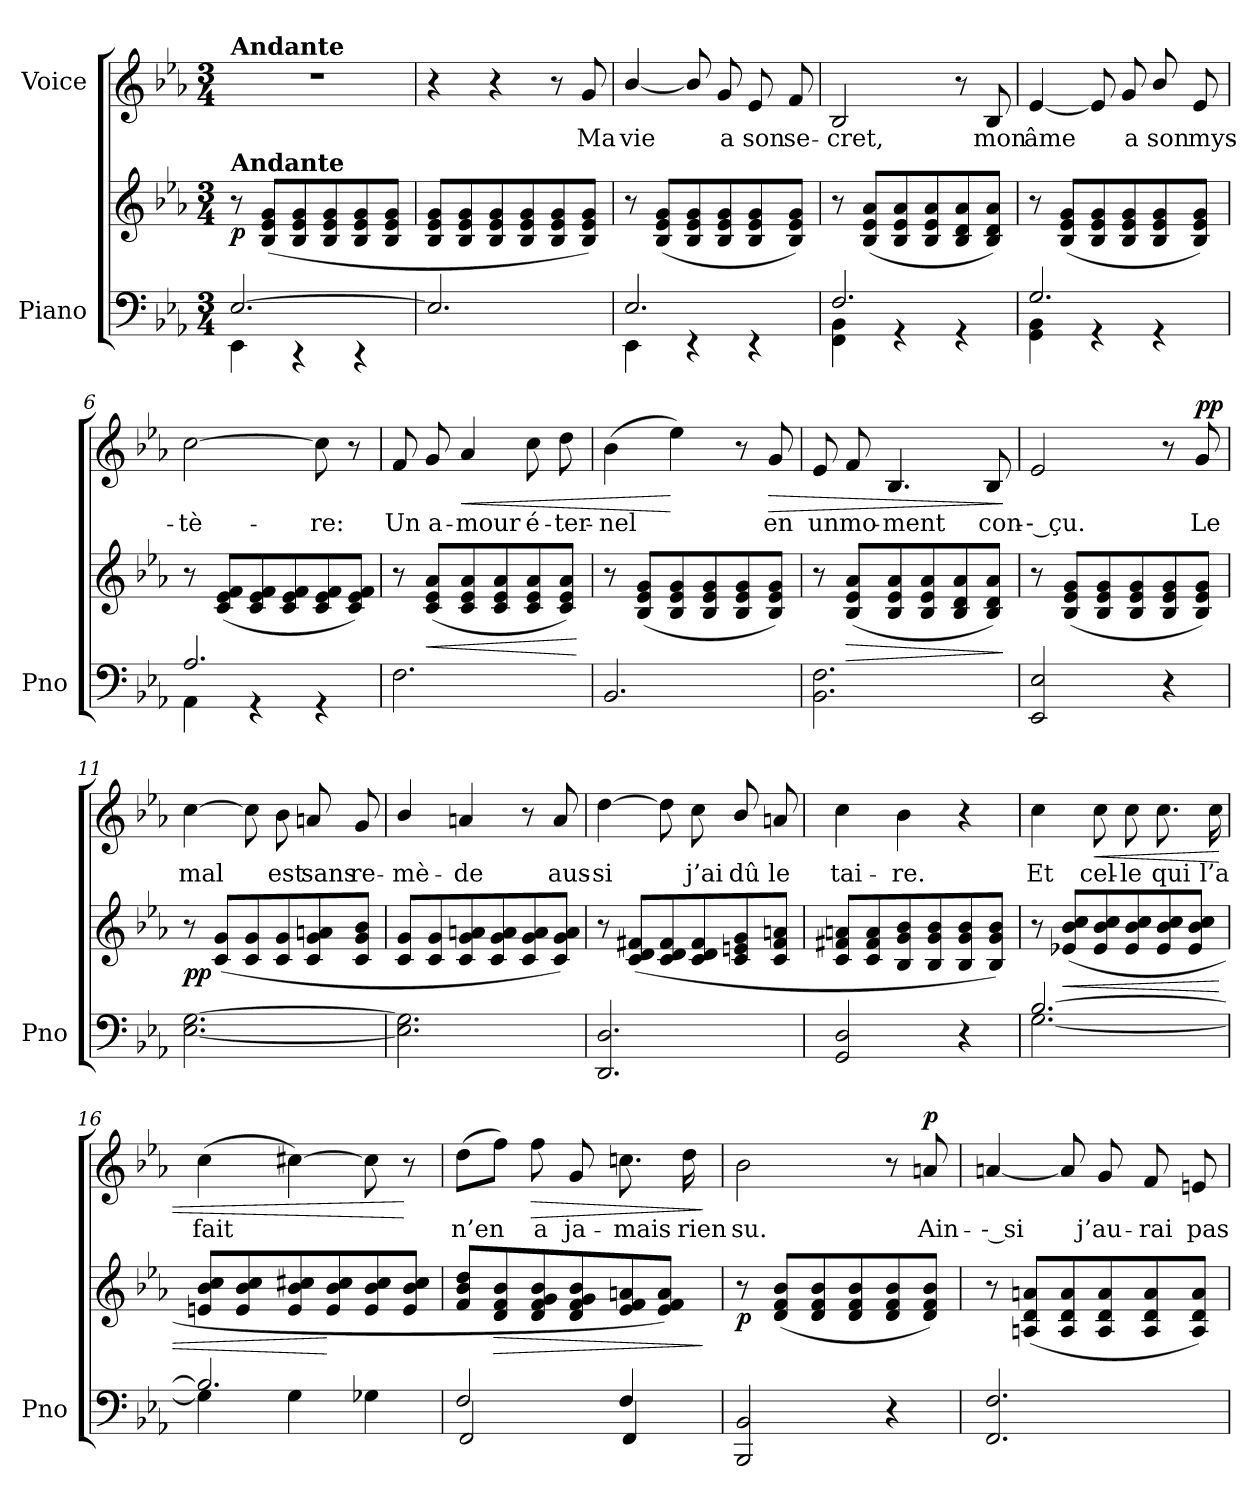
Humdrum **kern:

**kern	**kern	**dynam	**kern	**text	**dynam
*part2	*part2	*part2	*part1	*part1	*part1
*staff3	*staff2	*staff2/3	*staff1	*staff1	*staff1
*I"Piano	*	*	*I"Voice	*	*
*I'Pno	*	*	*	*	*
*clefF4	*clefG2	*	*clefG2	*	*
*k[b-e-a-]	*k[b-e-a-]	*	*k[b-e-a-]	*	*
*M3/4	*M3/4	*	*M3/4	*	*
*MM52	*MM52	*	*MM52	*	*
=1	=1	=1	=1	=1	=1
*^	*	*	*	*	*
!	!	!	!	!LO:TX:a:B:t=Andante	!	!
!	!	!LO:TX:a:B:t=Andante	!	!	!	!
!	!	!	!LO:DY:b	!	!	!
[2.E-/	4EE-\	8r	p	2.r	.	.
.	.	(<8B-/ 8e-/ 8g/L	.	.	.	.
.	4r	8B-/ 8e-/ 8g/	.	.	.	.
.	.	8B-/ 8e-/ 8g/	.	.	.	.
.	4r	8B-/ 8e-/ 8g/	.	.	.	.
.	.	8B-/ 8e-/ 8g/J	.	.	.	.
*v	*v	*	*	*	*	*
=2	=2	=2	=2	=2	=2
2.E-/]	8B-/ 8e-/ 8g/L	.	4r	.	.
.	8B-/ 8e-/ 8g/	.	.	.	.
.	8B-/ 8e-/ 8g/	.	4r	.	.
.	8B-/ 8e-/ 8g/	.	.	.	.
.	8B-/ 8e-/ 8g/	.	8r	.	.
!	!	!	!	!LO:LY:b	!LO:DY:a
!	!	!	!	!	!LO:DY:n=1:a
.	8B-/ 8e-/ 8g/J)	.	8g/	Ma	p other-dynamics
=3	=3	=3	=3	=3	=3
*^	*	*	*	*	*
!	!	!	!	!	!LO:LY:b	!
2.E-/	4EE-\	8r	.	[4b-/	vie	.
.	.	(<8B-/ 8e-/ 8g/L	.	.	.	.
.	4r	8B-/ 8e-/ 8g/	.	8b-/]	.	.
!	!	!	!	!	!LO:LY:b	!
.	.	8B-/ 8e-/ 8g/	.	8g/	a	.
!	!	!	!	!	!LO:LY:b	!
.	4r	8B-/ 8e-/ 8g/	.	8e-/	son	.
!	!	!	!	!	!LO:LY:b	!
.	.	8B-/ 8e-/ 8g/J)	.	8f/	se-	.
=4	=4	=4	=4	=4	=4	=4
!	!	!	!	!	!LO:LY:b	!
2.F/	4FF\ 4BB-\	8r	.	2B-/	-cret,	.
.	.	(<8B-/ 8e-/ 8a-/L	.	.	.	.
.	4r	8B-/ 8e-/ 8a-/	.	.	.	.
.	.	8B-/ 8e-/ 8a-/	.	.	.	.
.	4r	8B-/ 8d/ 8a-/	.	8r	.	.
!	!	!	!	!	!LO:LY:b	!
.	.	8B-/ 8d/ 8a-/J)	.	8B-/	mon	.
!!LO:LB:g=z
=5	=5	=5	=5	=5	=5	=5
!	!	!	!	!	!LO:LY:b	!
2.G/	4GG\ 4BB-\	8r	.	[4e-/	âme	.
.	.	(<8B-/ 8e-/ 8g/L	.	.	.	.
.	4r	8B-/ 8e-/ 8g/	.	8e-/]	.	.
!	!	!	!	!	!LO:LY:b	!
.	.	8B-/ 8e-/ 8g/	.	8g/	a	.
!	!	!	!	!	!LO:LY:b	!
.	4r	8B-/ 8e-/ 8g/	.	8b-/	son	.
!	!	!	!	!	!LO:LY:b	!
.	.	8B-/ 8e-/ 8g/J)	.	8e-/	mys-	.
=6	=6	=6	=6	=6	=6	=6
!	!	!	!	!	!LO:LY:b	!
2.A-/	4AA-\	8r	.	[2cc\	-tè-	.
.	.	(<8c/ 8e-/ 8f/L	.	.	.	.
.	4r	8c/ 8e-/ 8f/	.	.	.	.
.	.	8c/ 8e-/ 8f/	.	.	.	.
!	!	!	!	!	!LO:LY:b	!
.	4r	8c/ 8e-/ 8f/	.	8cc\]	-re:	.
.	.	8c/ 8e-/ 8f/J)	.	8r	.	.
*v	*v	*	*	*	*	*
=7	=7	=7	=7	=7	=7
!	!	!	!	!LO:LY:b	!
2.F\	8r	.	8f/	Un	.
!	!	!LO:HP:b	!	!LO:LY:b	!
.	(<8c/ 8e-/ 8a-/L	<	8g/	a-	.
!	!	!	!	!LO:LY:b	!LO:HP:b
.	8c/ 8e-/ 8a-/	.	4a-/	-mour	<
.	8c/ 8e-/ 8a-/	.	.	.	.
!	!	!	!	!LO:LY:b	!
.	8c/ 8e-/ 8a-/	.	8cc\	é-	.
!	!	!	!	!LO:LY:b	!
.	8c/ 8e-/ 8a-/J)	.	8dd\	-ter-	.
.	.	[	.	.	.
=8	=8	=8	=8	=8	=8
!	!	!	!	!LO:LY:b	!
2.BB-/	8r	.	(>4b-\	-nel	.
.	(<8B-/ 8e-/ 8g/L	.	.	.	.
.	8B-/ 8e-/ 8g/	.	4ee-\)	.	[
.	8B-/ 8e-/ 8g/	.	.	.	.
.	8B-/ 8e-/ 8g/	.	8r	.	.
!	!	!	!	!LO:LY:b	!LO:HP:b
.	8B-/ 8e-/ 8g/J)	.	8g/	en	>
=9	=9	=9	=9	=9	=9
!	!	!	!	!LO:LY:b	!
2.BB-\ 2.F\	8r	.	8e-/	un	.
!	!	!LO:HP:b	!	!LO:LY:b	!
.	(<8B-/ 8e-/ 8a-/L	>	8f/	mo-	.
!	!	!	!	!LO:LY:b	!
.	8B-/ 8e-/ 8a-/	.	4.B-/	-ment	.
.	8B-/ 8e-/ 8a-/	.	.	.	.
.	8B-/ 8d/ 8a-/	.	.	.	.
!	!	!	!	!LO:LY:b	!
.	8B-/ 8d/ 8a-/J)	.	8B-/	con-	.
.	.	]	.	.	]
!!LO:LB:g=z
=10	=10	=10	=10	=10	=10
!	!	!	!	!LO:LY:b	!
2EE-/ 2E-/	8r	.	2e-/	-- çu.	.
.	(<8B-/ 8e-/ 8g/L	.	.	.	.
.	8B-/ 8e-/ 8g/	.	.	.	.
.	8B-/ 8e-/ 8g/	.	.	.	.
4r	8B-/ 8e-/ 8g/	.	8r	.	.
!	!	!	!	!LO:LY:b	!LO:DY:a
.	8B-/ 8e-/ 8g/J)	.	8g/	Le	pp
=11	=11	=11	=11	=11	=11
!	!	!LO:DY:b	!	!LO:LY:b	!
[2.E-\ [2.G\	8r	pp	[4cc\	mal	.
.	(<8c/ 8g/L	.	.	.	.
.	8c/ 8g/	.	8cc\]	.	.
!	!	!	!	!LO:LY:b	!
.	8c/ 8g/	.	8b-\	est	.
!	!	!	!	!LO:LY:b	!
.	8c/ 8g/ 8an/	.	8an/	sans	.
!	!	!	!	!LO:LY:b	!
.	8c/ 8g/ 8b-/J	.	8g/	re-	.
=12	=12	=12	=12	=12	=12
!	!	!	!	!LO:LY:b	!
2.E-\] 2.G\]	8c/ 8g/L	.	4b-/	-mè-	.
.	8c/ 8g/	.	.	.	.
!	!	!	!	!LO:LY:b	!
.	8c/ 8g/ 8an/	.	4an/	-de	.
.	8c/ 8g/ 8a/	.	.	.	.
.	8c/ 8g/ 8a/	.	8r	.	.
!	!	!	!	!LO:LY:b	!
.	8c/ 8g/ 8a/J)	.	8a/	aus-	.
=13	=13	=13	=13	=13	=13
!	!	!	!	!LO:LY:b	!
2.DD/ 2.D/	8r	.	[4dd\	-si	.
.	(<8c/ 8d/ 8f#X/L	.	.	.	.
.	8c/ 8d/ 8f#/	.	8dd\]	.	.
!	!	!	!	!LO:LY:b	!
.	8c/ 8d/ 8f#/	.	8cc\	j’ai	.
!	!	!	!	!LO:LY:b	!
.	8c/ 8en/ 8g/	.	8b-/	dû	.
!	!	!	!	!LO:LY:b	!
.	8c/ 8f#/ 8an/J	.	8an/	le	.
=14	=14	=14	=14	=14	=14
!	!	!	!	!LO:LY:b	!
2GG/ 2D/	8c/ 8f#X/ 8an/L	.	4cc\	tai-	.
.	8c/ 8f#/ 8a/	.	.	.	.
!	!	!	!	!LO:LY:b	!
.	8B-/ 8g/ 8b-/	.	4b-\	-re.	.
.	8B-/ 8g/ 8b-/	.	.	.	.
4r	8B-/ 8g/ 8b-/	.	4r	.	.
.	8B-/ 8g/ 8b-/J)	.	.	.	.
!!LO:LB:g=z
=15	=15	=15	=15	=15	=15
*^	*	*	*	*	*
!	!	!	!	!	!LO:LY:b	!
[2.B-/	[2.G\	8r	.	4cc\	Et	.
!	!	!	!LO:HP:b	!	!	!
.	.	(<8e-X/ 8b-/ 8cc/L	<	.	.	.
!	!	!	!	!	!LO:LY:b	!LO:HP:b
.	.	8e-/ 8b-/ 8cc/	.	8cc\	cel-	<
!	!	!	!	!	!LO:LY:b	!
.	.	8e-/ 8b-/ 8cc/	.	8cc\	-le	.
!	!	!	!	!	!LO:LY:b	!
.	.	8e-/ 8b-/ 8cc/	.	8.cc\	qui	.
.	.	8e-/ 8b-/ 8cc/J	.	.	.	.
!	!	!	!	!	!LO:LY:b	!
.	.	.	.	16cc\	l’a	.
=16	=16	=16	=16	=16	=16	=16
!	!	!	!	!	!LO:LY:b	!
2.B-/]	4G\]	8en/ 8b-/ 8cc/L	.	(>4cc\	fait	.
.	.	8e/ 8b-/ 8cc/	.	.	.	.
.	4G\	8e/ 8b-/ 8cc#X/	.	[4cc#X\)	.	.
.	.	8e/ 8b-/ 8cc#/	[	.	.	.
.	4G-X\	8e/ 8b-/ 8cc#/	.	8cc#\]	.	.
.	.	8e/ 8b-/ 8cc#/J	.	8r	.	[
=17	=17	=17	=17	=17	=17	=17
!	!	!	!	!	!LO:LY:b	!
2F/	2FF/	8f/ 8b-/ 8dd/L	.	(>8dd\L	n’en	.
!	!	!	!LO:HP:b	!	!	!
.	.	8d/ 8f/ 8b-/	>	8ff\J)	.	.
!	!	!	!	!	!LO:LY:b	!LO:HP:b
.	.	8d/ 8f/ 8g/ 8b-/	.	8ff\	a	>
!	!	!	!	!	!LO:LY:b	!
.	.	8d/ 8f/ 8g/ 8b-/	.	8g/	ja-	.
!	!	!	!	!	!LO:LY:b	!
4F/	4FF/	8e-/ 8f/ 8an/	.	8.ccn\	-mais	.
.	.	8e-/ 8f/ 8a/J)	.	.	.	.
!	!	!	!	!	!LO:LY:b	!
.	.	.	.	16dd\	rien	.
*v	*v	*	*	*	*	*
.	.	]	.	.	]
=18	=18	=18	=18	=18	=18
!	!	!LO:DY:b	!	!LO:LY:b	!
2BBB-/ 2BB-/	8r	p	2b-\	su.	.
.	(<8d/ 8f/ 8b-/L	.	.	.	.
.	8d/ 8f/ 8b-/	.	.	.	.
.	8d/ 8f/ 8b-/	.	.	.	.
4r	8d/ 8f/ 8b-/	.	8r	.	.
!	!	!	!	!LO:LY:b	!LO:DY:a
.	8d/ 8f/ 8b-/J)	.	8an/	Ain-	p
!!LO:PB:g=z
=19	=19	=19	=19	=19	=19
!	!	!	!	!LO:LY:b	!
2.FF/ 2.F/	8r	.	[4an/	-- si	.
.	(<8An/ 8d/ 8an/L	.	.	.	.
.	8A/ 8d/ 8a/	.	8a/]	.	.
!	!	!	!	!LO:LY:b	!
.	8A/ 8d/ 8a/	.	8g/	j’au-	.
!	!	!	!	!LO:LY:b	!
.	8A/ 8d/ 8a/	.	8f/	-rai	.
!	!	!	!	!LO:LY:b	!
.	8A/ 8d/ 8a/J)	.	8en/	pas-	.
=	=	=	=	=	=
*-	*-	*-	*-	*-	*-
